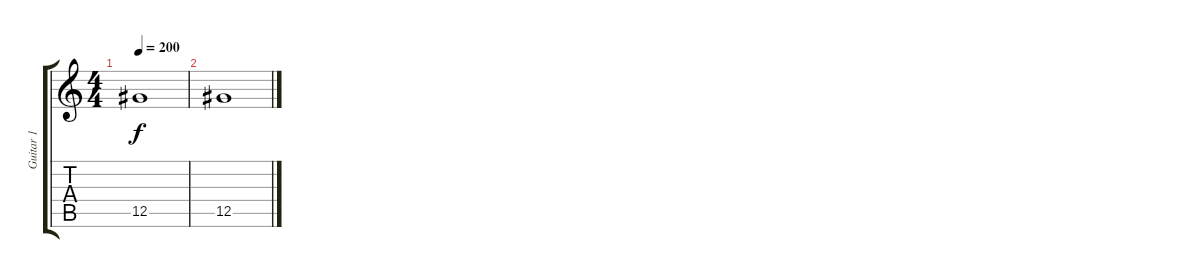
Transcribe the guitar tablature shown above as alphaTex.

\track ("Guitar 1" "Guitar 1") {instrument distortionguitar}
\staff {score tabs}
\tuning (Eb4 Bb3 Gb3 Db3 Ab2 Eb2) {hide}
\ts (4 4)
\tempo 200
\clef g2
\ks c
12.5.1{dy f} |
12.5.1
